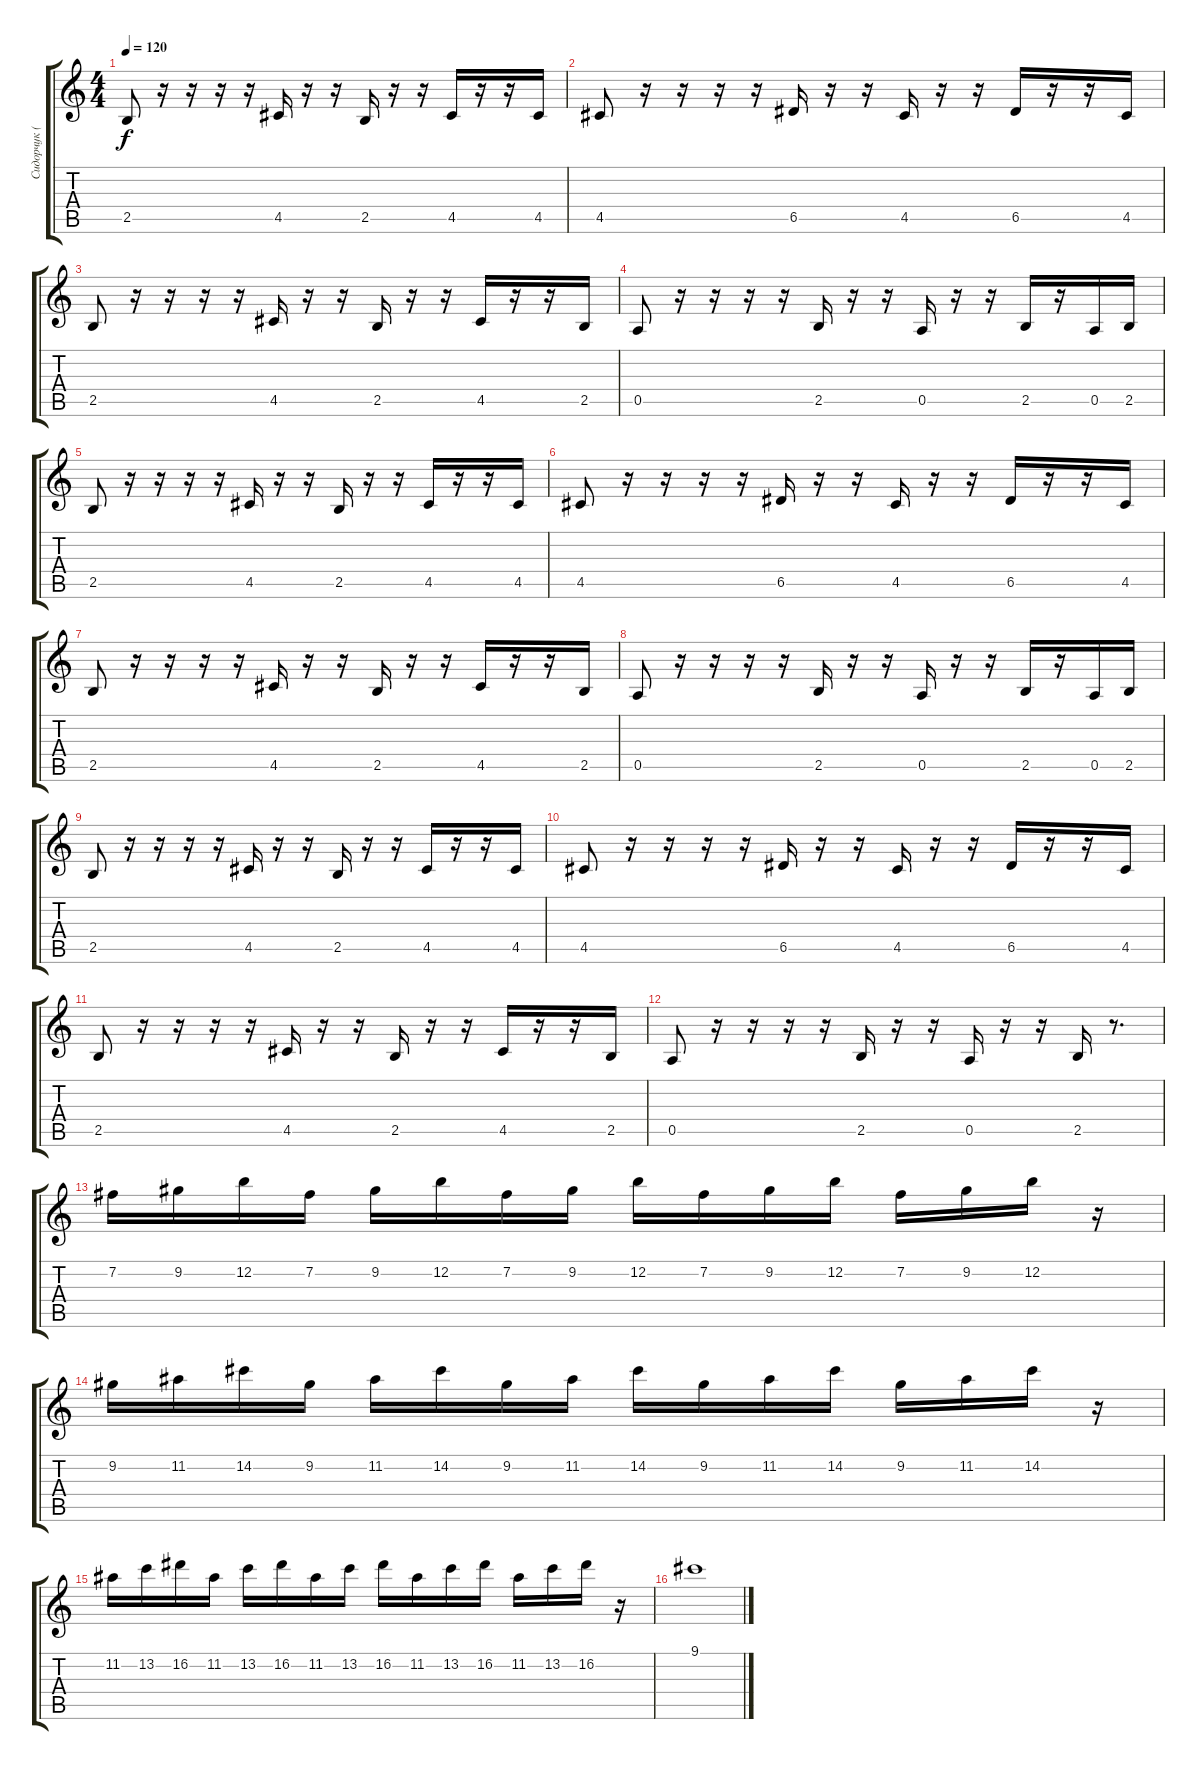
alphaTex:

\track ("Сидорчук (соло гитара)" "Сидорчук (") {instrument distortionguitar}
\staff {score tabs}
\tuning (E4 B3 G3 D3 A2 E2) {hide}
\ts (4 4)
\tempo 120
\clef g2
\ks c
2.5.8{dy f} r.16 r.16 r.16 r.16 4.5.16 r.16 r.16 2.5.16 r.16 r.16 4.5.16 r.16 r.16 4.5.16 |
4.5.8 r.16 r.16 r.16 r.16 6.5.16 r.16 r.16 4.5.16 r.16 r.16 6.5.16 r.16 r.16 4.5.16 |
2.5.8 r.16 r.16 r.16 r.16 4.5.16 r.16 r.16 2.5.16 r.16 r.16 4.5.16 r.16 r.16 2.5.16 |
0.5.8 r.16 r.16 r.16 r.16 2.5.16 r.16 r.16 0.5.16 r.16 r.16 2.5.16 r.16 0.5.16 2.5.16 |
2.5.8 r.16 r.16 r.16 r.16 4.5.16 r.16 r.16 2.5.16 r.16 r.16 4.5.16 r.16 r.16 4.5.16 |
4.5.8 r.16 r.16 r.16 r.16 6.5.16 r.16 r.16 4.5.16 r.16 r.16 6.5.16 r.16 r.16 4.5.16 |
2.5.8 r.16 r.16 r.16 r.16 4.5.16 r.16 r.16 2.5.16 r.16 r.16 4.5.16 r.16 r.16 2.5.16 |
0.5.8 r.16 r.16 r.16 r.16 2.5.16 r.16 r.16 0.5.16 r.16 r.16 2.5.16 r.16 0.5.16 2.5.16 |
2.5.8 r.16 r.16 r.16 r.16 4.5.16 r.16 r.16 2.5.16 r.16 r.16 4.5.16 r.16 r.16 4.5.16 |
4.5.8 r.16 r.16 r.16 r.16 6.5.16 r.16 r.16 4.5.16 r.16 r.16 6.5.16 r.16 r.16 4.5.16 |
2.5.8 r.16 r.16 r.16 r.16 4.5.16 r.16 r.16 2.5.16 r.16 r.16 4.5.16 r.16 r.16 2.5.16 |
0.5.8 r.16 r.16 r.16 r.16 2.5.16 r.16 r.16 0.5.16 r.16 r.16 2.5.16 r.8{d} |
7.2.16 9.2.16 12.2.16 7.2.16 9.2.16 12.2.16 7.2.16 9.2.16 12.2.16 7.2.16 9.2.16 12.2.16 7.2.16 9.2.16 12.2.16 r.16 |
9.2.16 11.2.16 14.2.16 9.2.16 11.2.16 14.2.16 9.2.16 11.2.16 14.2.16 9.2.16 11.2.16 14.2.16 9.2.16 11.2.16 14.2.16 r.16 |
11.2.16 13.2.16 16.2.16 11.2.16 13.2.16 16.2.16 11.2.16 13.2.16 16.2.16 11.2.16 13.2.16 16.2.16 11.2.16 13.2.16 16.2.16 r.16 |
9.1.1
